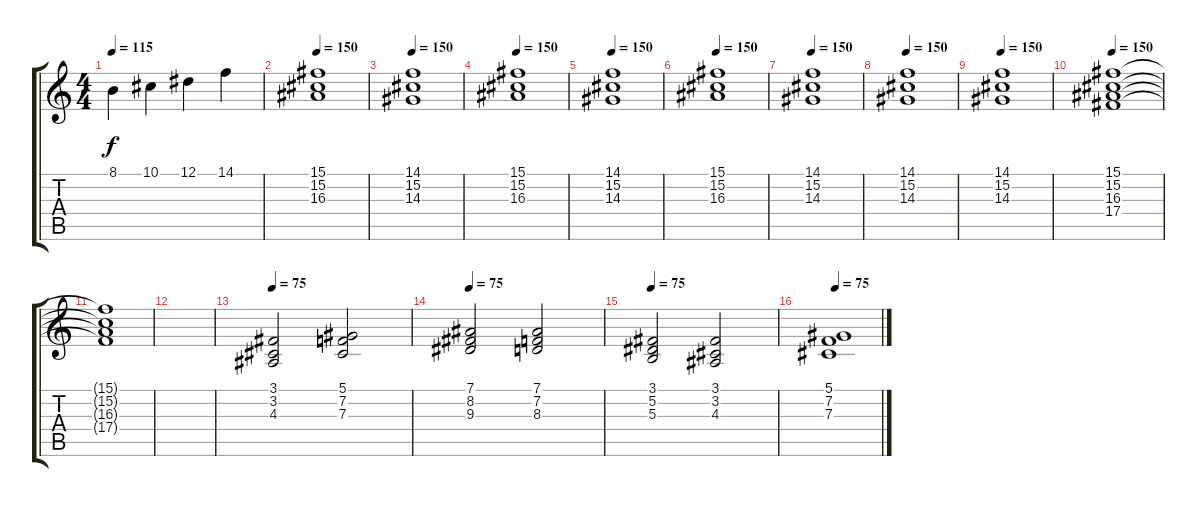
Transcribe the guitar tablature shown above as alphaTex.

\track "" {instrument stringensemble1}
\staff {score tabs}
\tuning (Eb4 Bb3 Gb3 Db3 Ab2 Eb2) {hide}
\ts (4 4)
\tempo 115
\clef g2
\ks c
8.1.4{dy f} 10.1.4 12.1.4 14.1.4 |
\tempo 150
(15.1 15.2 16.3).1{instrument stringensemble1} |
\tempo 150
(14.1 15.2 14.3).1 |
\tempo 150
(15.1 15.2 16.3).1{instrument stringensemble1} |
\tempo 150
(14.1 15.2 14.3).1 |
\tempo 150
(15.1 15.2 16.3).1{instrument stringensemble1} |
\tempo 150
(14.1 15.2 14.3).1 |
\tempo 150
(14.1 15.2 14.3).1 |
\tempo 150
(14.1 15.2 14.3).1 |
\tempo 150
(15.1 15.2 16.3 17.4).1 |
(15.1{t} 15.2{t} 16.3{t} 17.4{t}).1 |
|
\tempo 75
(3.1 3.2 4.3).2{instrument stringensemble1} (5.1 7.2 7.3).2 |
\tempo 75
(7.1 8.2 9.3).2 (7.1 7.2 8.3).2 |
\tempo 75
(3.1 5.2 5.3).2 (3.1 3.2 4.3).2 |
\tempo 75
(5.1 7.2 7.3).1
